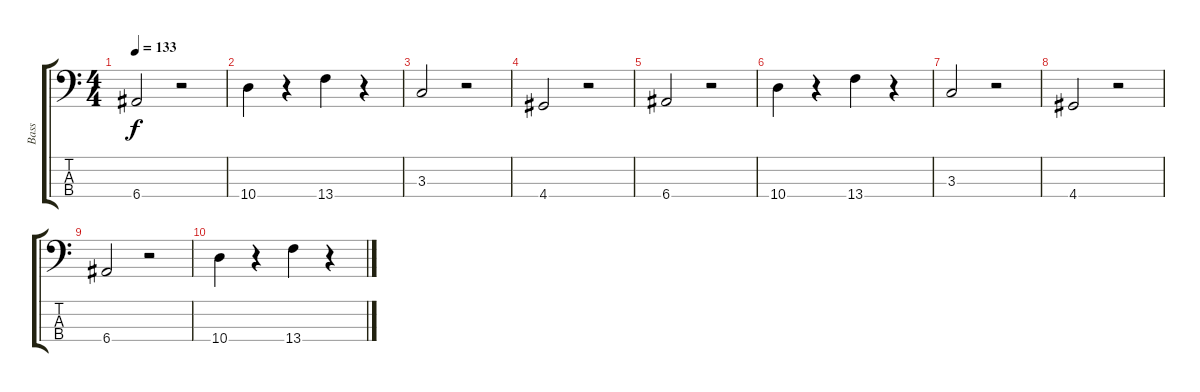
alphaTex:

\track ("Bass" "Bass") {instrument electricbasspick}
\staff {score tabs}
\tuning (G2 D2 A1 E1) {hide}
\ts (4 4)
\tempo 133
\clef f4
\ks c
6.4.2{dy f} r.2 |
10.4.4 r.4 13.4.4 r.4 |
3.3.2 r.2 |
4.4.2 r.2 |
6.4.2 r.2 |
10.4.4 r.4 13.4.4 r.4 |
3.3.2 r.2 |
4.4.2 r.2 |
6.4.2 r.2 |
10.4.4 r.4 13.4.4 r.4
